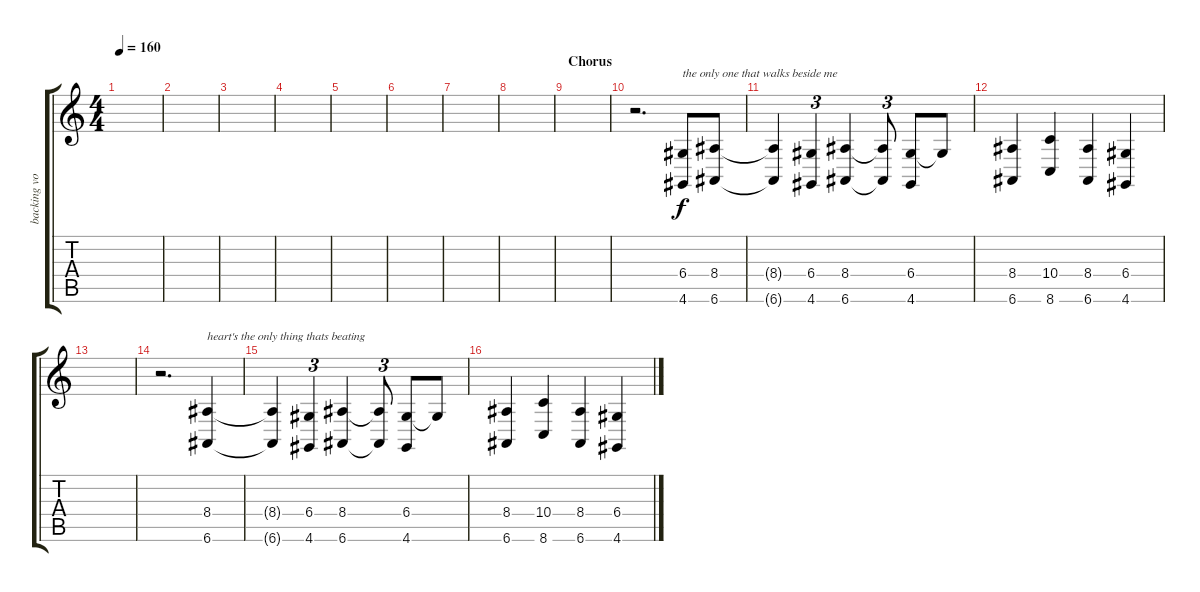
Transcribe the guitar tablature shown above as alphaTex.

\track ("backing vox" "backing vo") {instrument tenorsax}
\staff {score tabs}
\tuning (E4 B3 G3 D3 A2 E2) {hide}
\ts (4 4)
\tempo 160
\clef g2
\ks c
|
|
|
|
|
|
|
|
\section ("" "Chorus")
|
r.2{d} (6.4 4.6).8{txt "the only one that walks beside me"} (8.4 6.6).8 |
(8.4{t} 6.6{t}).4 (6.4 4.6).4{tu (3 2)} (8.4 6.6).4 (8.4{t} 6.6{t}).8{tu (3 2)} (6.4 4.6).8 6.4{t}.8 |
(8.4 6.6).4 (10.4 8.6).4 (8.4 6.6).4 (6.4 4.6).4 |
|
r.2{d} (8.4 6.6).4{txt "heart's the only thing thats beating"} |
(8.4{t} 6.6{t}).4 (6.4 4.6).4{tu (3 2)} (8.4 6.6).4 (8.4{t} 6.6{t}).8{tu (3 2)} (6.4 4.6).8 6.4{t}.8 |
(8.4 6.6).4 (10.4 8.6).4 (8.4 6.6).4 (6.4 4.6).4
